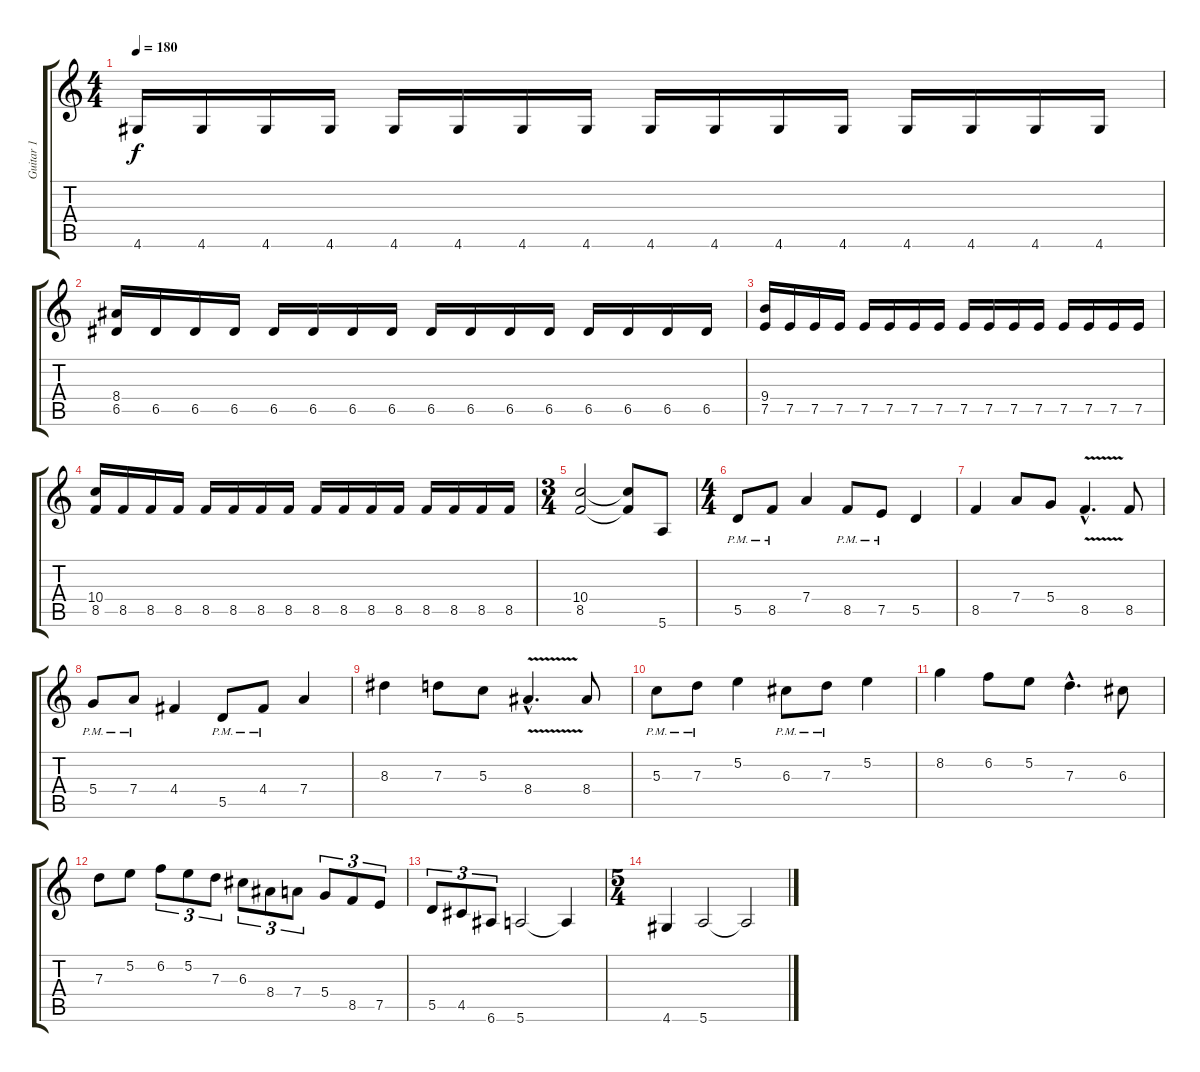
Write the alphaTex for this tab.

\track ("Guitar 1" "Guitar 1") {instrument overdrivenguitar}
\staff {score tabs}
\tuning (E4 B3 G3 D3 A2 E2) {hide}
\ts (4 4)
\tempo 180
\clef g2
\ks c
4.6.16{dy f} 4.6.16 4.6.16 4.6.16 4.6.16 4.6.16 4.6.16 4.6.16 4.6.16 4.6.16 4.6.16 4.6.16 4.6.16 4.6.16 4.6.16 4.6.16 |
(8.4 6.5).16 6.5.16 6.5.16 6.5.16 6.5.16 6.5.16 6.5.16 6.5.16 6.5.16 6.5.16 6.5.16 6.5.16 6.5.16 6.5.16 6.5.16 6.5.16 |
(9.4 7.5).16 7.5.16 7.5.16 7.5.16 7.5.16 7.5.16 7.5.16 7.5.16 7.5.16 7.5.16 7.5.16 7.5.16 7.5.16 7.5.16 7.5.16 7.5.16 |
(10.4 8.5).16 8.5.16 8.5.16 8.5.16 8.5.16 8.5.16 8.5.16 8.5.16 8.5.16 8.5.16 8.5.16 8.5.16 8.5.16 8.5.16 8.5.16 8.5.16 |
\ts (3 4)
(10.4 8.5).2 (10.4{t} 8.5{t}).8 5.6.8 |
\ts (4 4)
5.5{pm}.8 8.5{pm}.8 7.4.4 8.5{pm}.8 7.5{pm}.8 5.5.4 |
8.5.4 7.4.8 5.4.8 8.5{v hac}.4{d} 8.5.8 |
5.4{pm}.8 7.4{pm}.8 4.4.4 5.5{pm}.8 4.4{pm}.8 7.4.4 |
8.3.4 7.3.8 5.3.8 8.4{v hac}.4{d} 8.4.8 |
5.3{pm}.8 7.3{pm}.8 5.2.4 6.3{pm}.8 7.3{pm}.8 5.2.4 |
8.2.4 6.2.8 5.2.8 7.3{hac}.4{d} 6.3.8 |
7.3.8 5.2.8 6.2.8{tu (3 2)} 5.2.8{tu (3 2)} 7.3.8{tu (3 2)} 6.3.8{tu (3 2)} 8.4.8{tu (3 2)} 7.4.8{tu (3 2)} 5.4.8{tu (3 2)} 8.5.8{tu (3 2)} 7.5.8{tu (3 2)} |
5.5.8{tu (3 2)} 4.5.8{tu (3 2)} 6.6.8{tu (3 2)} 5.6.2 5.6{t}.4 |
\ts (5 4)
4.6.4 5.6.2 5.6{t}.2
